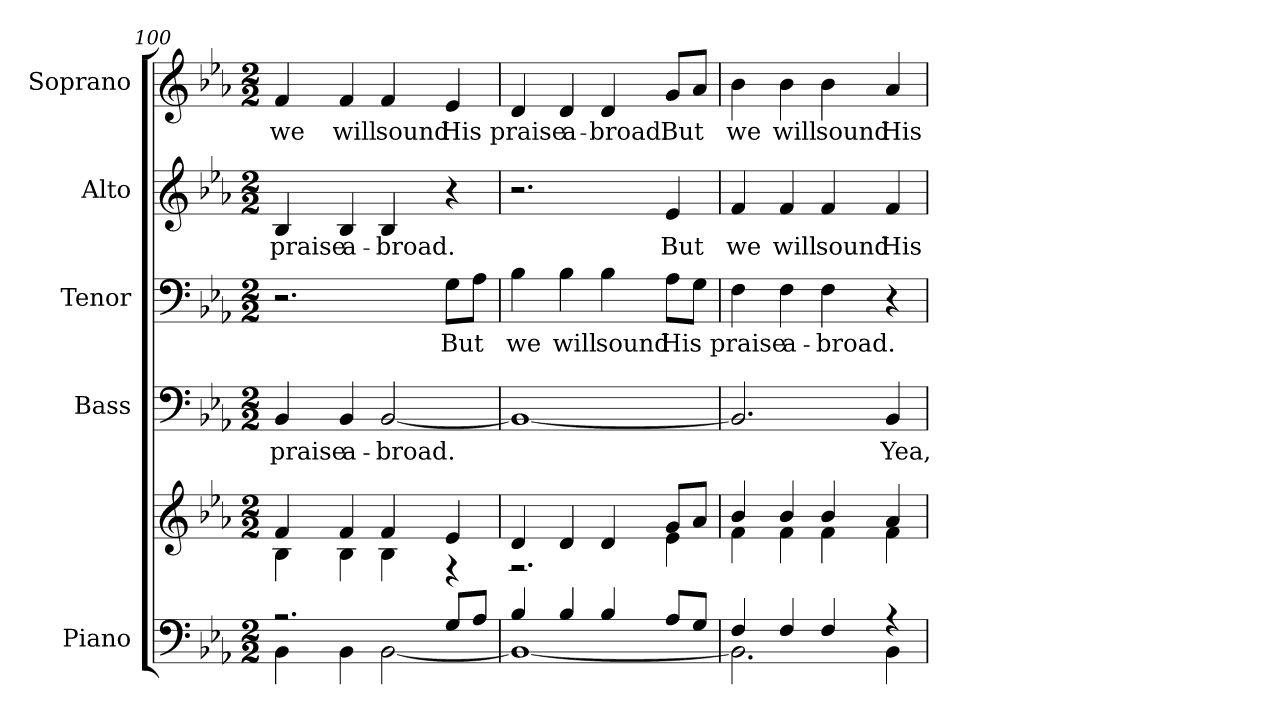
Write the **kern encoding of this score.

**kern	**kern	**kern	**text	**kern	**text	**kern	**text	**kern	**text
*part5	*part5	*part4	*part4	*part3	*part3	*part2	*part2	*part1	*part1
*staff6	*staff5	*staff4	*staff4	*staff3	*staff3	*staff2	*staff2	*staff1	*staff1
*I"Piano	*	*I"Bass	*	*I"Tenor	*	*I"Alto	*	*I"Soprano	*
*I'Pno.	*	*I'B.	*	*I'T.	*	*I'A.	*	*I'S.	*
*clefF4	*clefG2	*clefF4	*	*clefF4	*	*clefG2	*	*clefG2	*
*k[b-e-a-]	*k[b-e-a-]	*k[b-e-a-]	*	*k[b-e-a-]	*	*k[b-e-a-]	*	*k[b-e-a-]	*
*E-:	*E-:	*E-:	*	*E-:	*	*E-:	*	*E-:	*
*M2/2	*M2/2	*M2/2	*	*M2/2	*	*M2/2	*	*M2/2	*
=100	=100	=100	=100	=100	=100	=100	=100	=100	=100
*^	*^	*	*	*	*	*	*	*	*
!	!	!	!	!	!LO:LY:b:color=#000000	!	!	!	!	!	!
!	!	!	!	!	!	!	!	!	!LO:LY:b:color=#000000	!	!
!	!	!	!	!	!	!	!	!	!	!	!LO:LY:b:color=#000000
2.r	4BB-i\	4fi/	4B-i\	4BB-i/	praise	2.r	.	4B-i/	praise	4fi/	we
!	!	!	!	!	!LO:LY:b:color=#000000	!	!	!	!	!	!
!	!	!	!	!	!	!	!	!	!LO:LY:b:color=#000000	!	!
!	!	!	!	!	!	!	!	!	!	!	!LO:LY:b:color=#000000
.	4BB-i\	4fi/	4B-i\	4BB-i/	a-	.	.	4B-i/	a-	4fi/	will
!	!	!	!	!	!LO:LY:b:color=#000000	!	!	!	!	!	!
!	!	!	!	!	!	!	!	!	!LO:LY:b:color=#000000	!	!
!	!	!	!	!	!	!	!	!	!	!	!LO:LY:b:color=#000000
.	[<2BB-i\	4fi/	4B-i\	[<2BB-i/	-broad.	.	.	4B-i/	-broad.	4fi/	sound
!	!	!	!	!	!	!	!LO:LY:b:color=#000000	!	!	!	!
!	!	!	!	!	!	!	!	!	!	!	!LO:LY:b:color=#000000
8Gi/L	.	4e-i/	4r	.	.	8Gi\L	But	4r	.	4e-i/	His
8A-i/J	.	.	.	.	.	8A-i\J	.	.	.	.	.
!!LO:PB:g=z
=101	=101	=101	=101	=101	=101	=101	=101	=101	=101	=101	=101
!	!	!	!	!	!	!	!LO:LY:b:color=#000000	!	!	!	!
!	!	!	!	!	!	!	!	!	!	!	!LO:LY:b:color=#000000
4B-i/	1BB-i_<	4di/	2.r	1BB-i_<	.	4B-i\	we	2.r	.	4di/	praise
!	!	!	!	!	!	!	!LO:LY:b:color=#000000	!	!	!	!
!	!	!	!	!	!	!	!	!	!	!	!LO:LY:b:color=#000000
4B-i/	.	4di/	.	.	.	4B-i\	will	.	.	4di/	a-
!	!	!	!	!	!	!	!LO:LY:b:color=#000000	!	!	!	!
!	!	!	!	!	!	!	!	!	!	!	!LO:LY:b:color=#000000
4B-i/	.	4di/	.	.	.	4B-i\	sound	.	.	4di/	-broad.
!	!	!	!	!	!	!	!LO:LY:b:color=#000000	!	!	!	!
!	!	!	!	!	!	!	!	!	!LO:LY:b:color=#000000	!	!
!	!	!	!	!	!	!	!	!	!	!	!LO:LY:b:color=#000000
8A-i/L	.	8gi/L	4e-i\	.	.	8A-i\L	His	4e-i/	But	8gi/L	But
8Gi/J	.	8a-i/J	.	.	.	8Gi\J	.	.	.	8a-i/J	.
=102	=102	=102	=102	=102	=102	=102	=102	=102	=102	=102	=102
!	!	!	!	!	!	!	!LO:LY:b:color=#000000	!	!	!	!
!	!	!	!	!	!	!	!	!	!LO:LY:b:color=#000000	!	!
!	!	!	!	!	!	!	!	!	!	!	!LO:LY:b:color=#000000
4Fi/	2.BB-i\]	4b-i/	4fi\	2.BB-i/]	.	4Fi\	praise	4fi/	we	4b-i\	we
!	!	!	!	!	!	!	!LO:LY:b:color=#000000	!	!	!	!
!	!	!	!	!	!	!	!	!	!LO:LY:b:color=#000000	!	!
!	!	!	!	!	!	!	!	!	!	!	!LO:LY:b:color=#000000
4Fi/	.	4b-i/	4fi\	.	.	4Fi\	a-	4fi/	will	4b-i\	will
!	!	!	!	!	!	!	!LO:LY:b:color=#000000	!	!	!	!
!	!	!	!	!	!	!	!	!	!LO:LY:b:color=#000000	!	!
!	!	!	!	!	!	!	!	!	!	!	!LO:LY:b:color=#000000
4Fi/	.	4b-i/	4fi\	.	.	4Fi\	-broad.	4fi/	sound	4b-i\	sound
!	!	!	!	!	!LO:LY:b:color=#000000	!	!	!	!	!	!
!	!	!	!	!	!	!	!	!	!LO:LY:b:color=#000000	!	!
!	!	!	!	!	!	!	!	!	!	!	!LO:LY:b:color=#000000
4r	4BB-i\	4a-i/	4fi\	4BB-i/	Yea,	4r	.	4fi/	His	4a-i/	His
*v	*v	*	*	*	*	*	*	*	*	*	*
*	*v	*v	*	*	*	*	*	*	*	*
=	=	=	=	=	=	=	=	=	=
*-	*-	*-	*-	*-	*-	*-	*-	*-	*-
